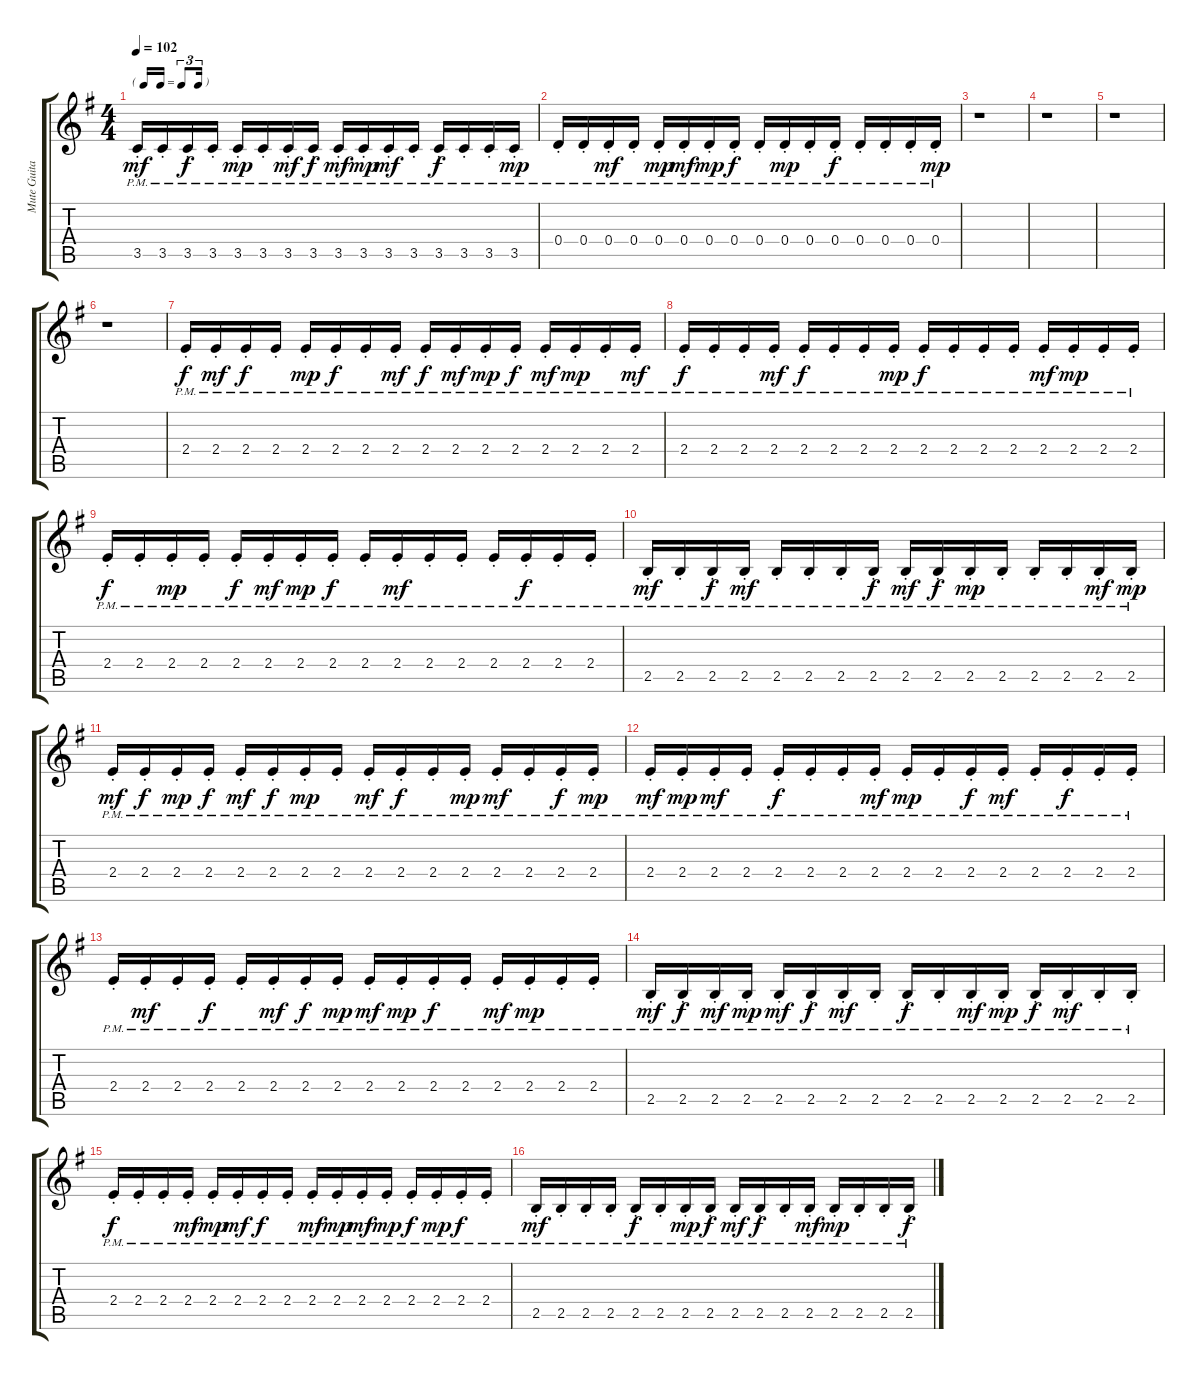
\track ("Mute Guitar" "Mute Guita") {instrument overdrivenguitar}
\staff {score tabs}
\tuning (E4 B3 G3 D3 A2 E2) {hide}
\ts (4 4)
\tf triplet16th
\tempo 102
\clef g2
\ks g
3.5{pm st}.16{dy mf} 3.5{pm st}.16 3.5{pm st}.16{dy f} 3.5{pm st}.16 3.5{pm st}.16{dy mp} 3.5{pm st}.16 3.5{pm st}.16{dy mf} 3.5{pm st}.16{dy f} 3.5{pm st}.16{dy mf} 3.5{pm st}.16{dy mp} 3.5{pm st}.16{dy mf} 3.5{pm st}.16 3.5{pm st}.16{dy f} 3.5{pm st}.16 3.5{pm st}.16 3.5{pm st}.16{dy mp} |
0.4{pm st}.16 0.4{pm st}.16 0.4{pm st}.16{dy mf} 0.4{pm st}.16 0.4{pm st}.16{dy mp} 0.4{pm st}.16{dy mf} 0.4{pm st}.16{dy mp} 0.4{pm st}.16{dy f} 0.4{pm st}.16 0.4{pm st}.16{dy mp} 0.4{pm st}.16 0.4{pm st}.16{dy f} 0.4{pm st}.16 0.4{pm st}.16 0.4{pm st}.16 0.4{pm st}.16{dy mp} |
r.1 |
r.1 |
r.1 |
r.1 |
2.4{pm st}.16{dy f} 2.4{pm st}.16{dy mf} 2.4{pm st}.16{dy f} 2.4{pm st}.16 2.4{pm st}.16{dy mp} 2.4{pm st}.16{dy f} 2.4{pm st}.16 2.4{pm st}.16{dy mf} 2.4{pm st}.16{dy f} 2.4{pm st}.16{dy mf} 2.4{pm st}.16{dy mp} 2.4{pm st}.16{dy f} 2.4{pm st}.16{dy mf} 2.4{pm st}.16{dy mp} 2.4{pm st}.16 2.4{pm st}.16{dy mf} |
2.4{pm st}.16{dy f} 2.4{pm st}.16 2.4{pm st}.16 2.4{pm st}.16{dy mf} 2.4{pm st}.16{dy f} 2.4{pm st}.16 2.4{pm st}.16 2.4{pm st}.16{dy mp} 2.4{pm st}.16{dy f} 2.4{pm st}.16 2.4{pm st}.16 2.4{pm st}.16 2.4{pm st}.16{dy mf} 2.4{pm st}.16{dy mp} 2.4{pm st}.16 2.4{pm st}.16 |
2.4{pm st}.16{dy f} 2.4{pm st}.16 2.4{pm st}.16{dy mp} 2.4{pm st}.16 2.4{pm st}.16{dy f} 2.4{pm st}.16{dy mf} 2.4{pm st}.16{dy mp} 2.4{pm st}.16{dy f} 2.4{pm st}.16 2.4{pm st}.16{dy mf} 2.4{pm st}.16 2.4{pm st}.16 2.4{pm st}.16 2.4{pm st}.16{dy f} 2.4{pm st}.16 2.4{pm st}.16 |
2.5{pm st}.16{dy mf} 2.5{pm st}.16 2.5{pm st}.16{dy f} 2.5{pm st}.16{dy mf} 2.5{pm st}.16 2.5{pm st}.16 2.5{pm st}.16 2.5{pm st}.16{dy f} 2.5{pm st}.16{dy mf} 2.5{pm st}.16{dy f} 2.5{pm st}.16{dy mp} 2.5{pm st}.16 2.5{pm st}.16 2.5{pm st}.16 2.5{pm st}.16{dy mf} 2.5{pm st}.16{dy mp} |
2.4{pm st}.16{dy mf} 2.4{pm st}.16{dy f} 2.4{pm st}.16{dy mp} 2.4{pm st}.16{dy f} 2.4{pm st}.16{dy mf} 2.4{pm st}.16{dy f} 2.4{pm st}.16{dy mp} 2.4{pm st}.16 2.4{pm st}.16{dy mf} 2.4{pm st}.16{dy f} 2.4{pm st}.16 2.4{pm st}.16{dy mp} 2.4{pm st}.16{dy mf} 2.4{pm st}.16 2.4{pm st}.16{dy f} 2.4{pm st}.16{dy mp} |
2.4{pm st}.16{dy mf} 2.4{pm st}.16{dy mp} 2.4{pm st}.16{dy mf} 2.4{pm st}.16 2.4{pm st}.16{dy f} 2.4{pm st}.16 2.4{pm st}.16 2.4{pm st}.16{dy mf} 2.4{pm st}.16{dy mp} 2.4{pm st}.16 2.4{pm st}.16{dy f} 2.4{pm st}.16{dy mf} 2.4{pm st}.16 2.4{pm st}.16{dy f} 2.4{pm st}.16 2.4{pm st}.16 |
2.4{pm st}.16 2.4{pm st}.16{dy mf} 2.4{pm st}.16 2.4{pm st}.16{dy f} 2.4{pm st}.16 2.4{pm st}.16{dy mf} 2.4{pm st}.16{dy f} 2.4{pm st}.16{dy mp} 2.4{pm st}.16{dy mf} 2.4{pm st}.16{dy mp} 2.4{pm st}.16{dy f} 2.4{pm st}.16 2.4{pm st}.16{dy mf} 2.4{pm st}.16{dy mp} 2.4{pm st}.16 2.4{pm st}.16 |
2.5{pm st}.16{dy mf} 2.5{pm st}.16{dy f} 2.5{pm st}.16{dy mf} 2.5{pm st}.16{dy mp} 2.5{pm st}.16{dy mf} 2.5{pm st}.16{dy f} 2.5{pm st}.16{dy mf} 2.5{pm st}.16 2.5{pm st}.16{dy f} 2.5{pm st}.16 2.5{pm st}.16{dy mf} 2.5{pm st}.16{dy mp} 2.5{pm st}.16{dy f} 2.5{pm st}.16{dy mf} 2.5{pm st}.16 2.5{pm st}.16 |
2.4{pm st}.16{dy f} 2.4{pm st}.16 2.4{pm st}.16 2.4{pm st}.16{dy mf} 2.4{pm st}.16{dy mp} 2.4{pm st}.16{dy mf} 2.4{pm st}.16{dy f} 2.4{pm st}.16 2.4{pm st}.16{dy mf} 2.4{pm st}.16{dy mp} 2.4{pm st}.16{dy mf} 2.4{pm st}.16{dy mp} 2.4{pm st}.16{dy f} 2.4{pm st}.16{dy mp} 2.4{pm st}.16{dy f} 2.4{pm st}.16 |
2.5{pm st}.16{dy mf} 2.5{pm st}.16 2.5{pm st}.16 2.5{pm st}.16 2.5{pm st}.16{dy f} 2.5{pm st}.16 2.5{pm st}.16{dy mp} 2.5{pm st}.16{dy f} 2.5{pm st}.16{dy mf} 2.5{pm st}.16{dy f} 2.5{pm st}.16 2.5{pm st}.16{dy mf} 2.5{pm st}.16{dy mp} 2.5{pm st}.16 2.5{pm st}.16 2.5{pm st}.16{dy f}
